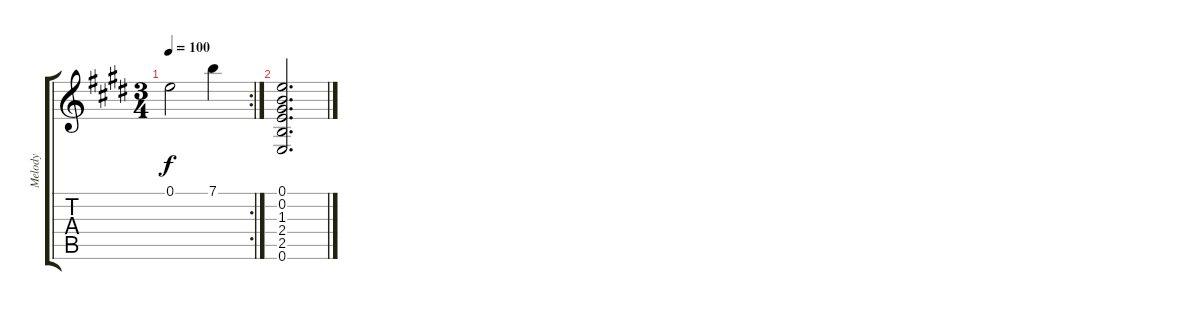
\track ("Melody" "Melody") {instrument acousticguitarnylon}
\staff {score tabs}
\tuning (E4 B3 G3 D3 A2 E2) {hide}
\rc 2
\ts (3 4)
\tempo 100
\clef g2
\ks e
0.1.2{dy f} 7.1.4 |
(0.1 0.2 1.3 2.4 2.5 0.6).2{d}
